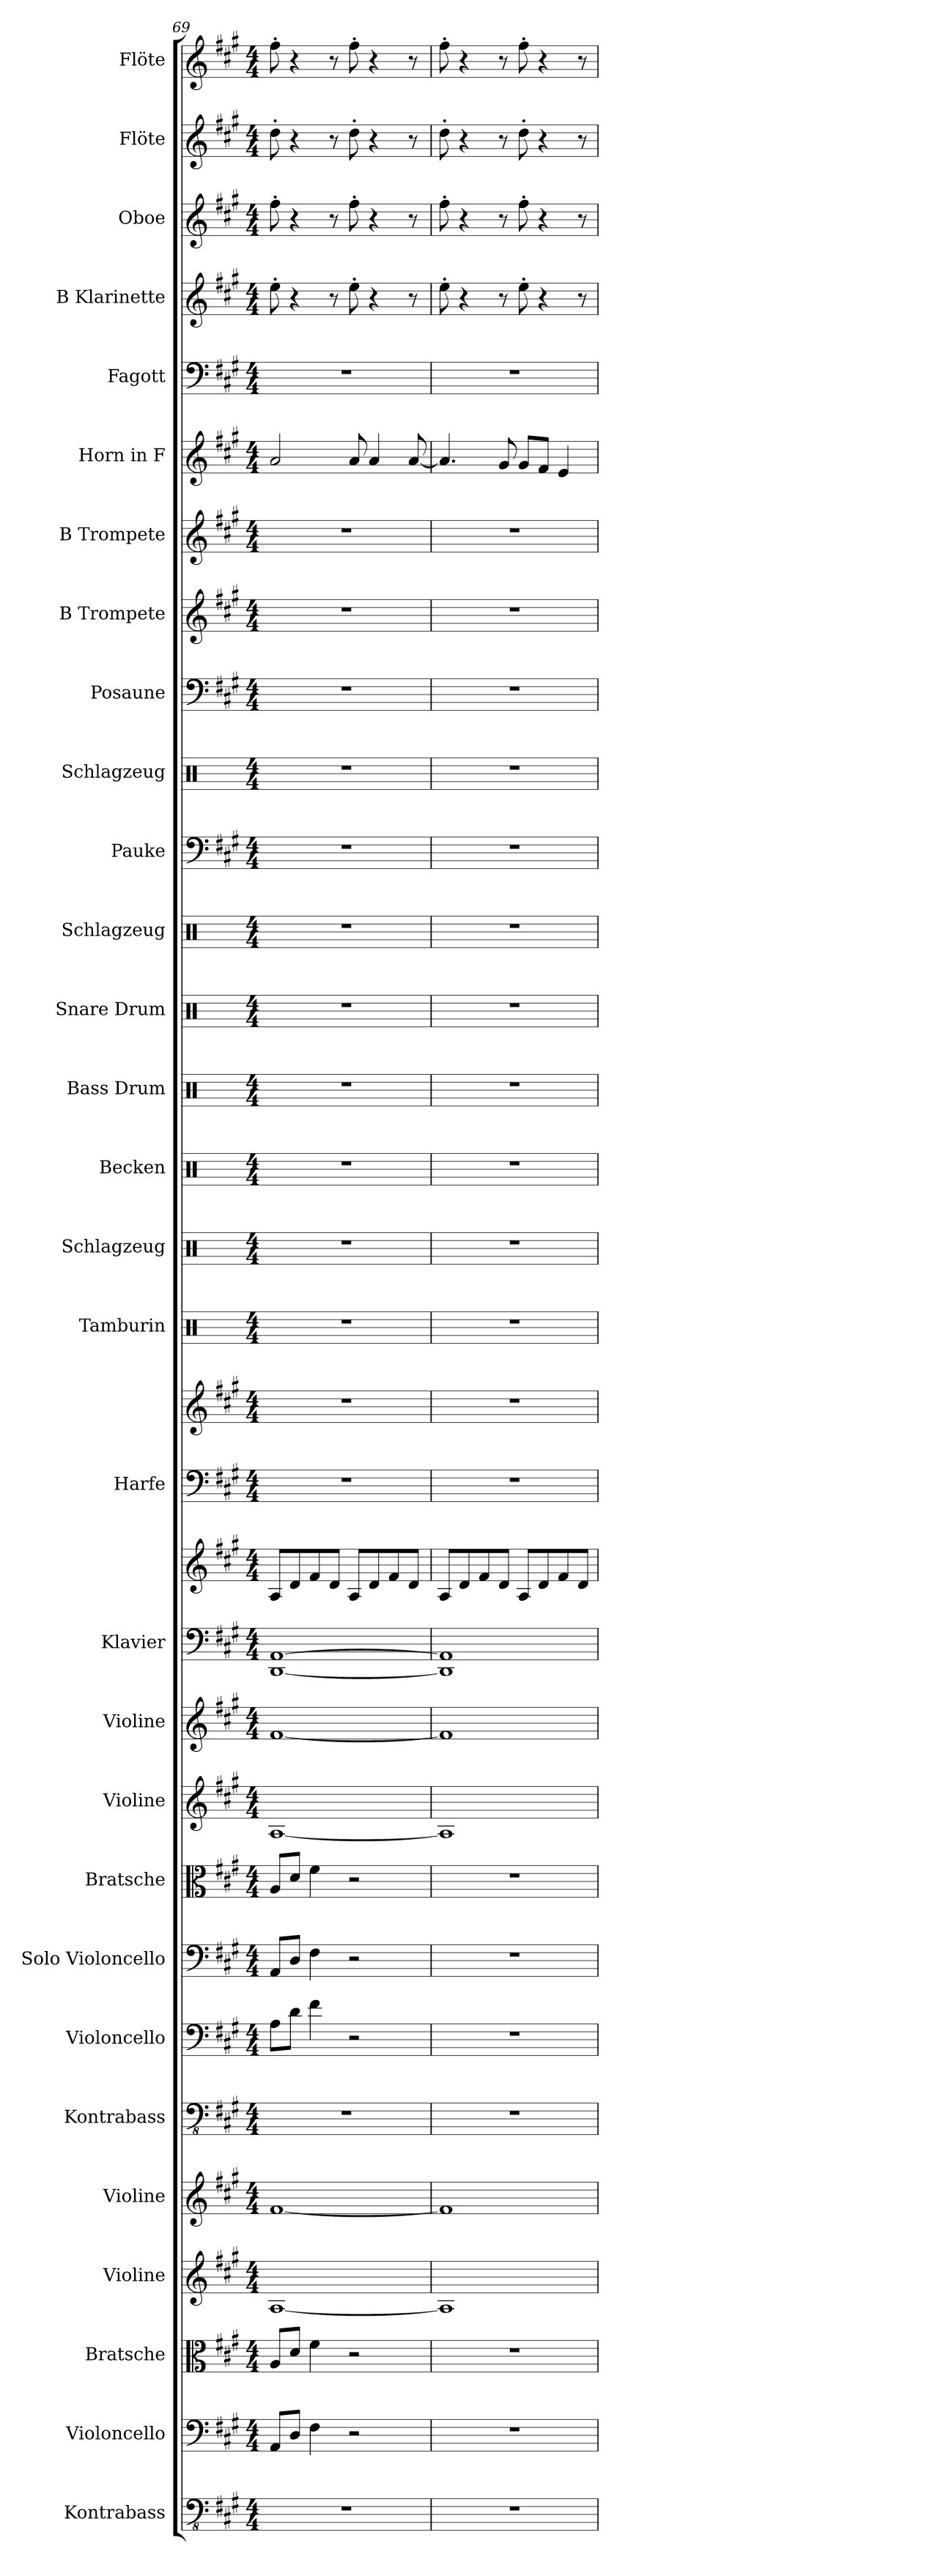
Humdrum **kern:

**kern	**kern	**kern	**kern	**kern	**kern	**kern	**kern	**kern	**kern	**kern	**kern	**kern	**kern	**kern	**kern	**kern	**kern	**kern	**kern	**kern	**kern	**kern	**kern	**kern	**kern	**kern	**kern	**kern	**kern	**kern	**kern
*part30	*part29	*part28	*part27	*part26	*part25	*part24	*part23	*part22	*part21	*part20	*part19	*part19	*part18	*part18	*part17	*part16	*part15	*part14	*part13	*part12	*part11	*part10	*part9	*part8	*part7	*part6	*part5	*part4	*part3	*part2	*part1
*staff32	*staff31	*staff30	*staff29	*staff28	*staff27	*staff26	*staff25	*staff24	*staff23	*staff22	*staff21	*staff20	*staff19	*staff18	*staff17	*staff16	*staff15	*staff14	*staff13	*staff12	*staff11	*staff10	*staff9	*staff8	*staff7	*staff6	*staff5	*staff4	*staff3	*staff2	*staff1
*I"Kontrabass	*I"Violoncello	*I"Bratsche	*I"Violine	*I"Violine	*I"Kontrabass	*I"Violoncello	*I"Solo Violoncello	*I"Bratsche	*I"Violine	*I"Violine	*I"Klavier	*	*I"Harfe	*	*I"Tamburin	*I"Schlagzeug	*I"Becken	*I"Bass Drum	*I"Snare Drum	*I"Schlagzeug	*I"Pauke	*I"Schlagzeug	*I"Posaune	*I"B Trompete	*I"B Trompete	*I"Horn in F	*I"Fagott	*I"B Klarinette	*I"Oboe	*I"Flöte	*I"Flöte
*I'Kb.	*I'Vc.	*I'Bra.	*I'Vl.	*I'Vl.	*I'Kb.	*I'Vc.	*I'Vc.	*I'Bra.	*I'Vl.	*I'Vl.	*I'Klav.	*	*I'Hrf.	*	*I'Tamb.	*I'Slzg.	*I'Bkn.	*I'B. Dr.	*I'Sn. Dr.	*I'Slzg.	*I'Pk.	*I'Slzg.	*I'Psn.	*I'B Tpt.	*I'B Tpt.	*	*I'Fgt.	*I'B Kl.	*I'Ob.	*I'Fl.	*I'Fl.
*clefFv4	*clefF4	*clefC3	*clefG2	*clefG2	*clefFv4	*clefF4	*clefF4	*clefC3	*clefG2	*clefG2	*clefF4	*clefG2	*clefF4	*clefG2	*clefX	*clefX	*clefX	*clefX	*clefX	*clefX	*clefF4	*clefX	*clefF4	*clefG2	*clefG2	*clefG2	*clefF4	*clefG2	*clefG2	*clefG2	*clefG2
*ITrd7c12	*	*	*	*	*ITrd7c12	*	*	*	*	*	*	*	*	*	*	*	*	*	*	*	*	*	*	*ITrd1c2	*ITrd1c2	*ITrd4c7	*	*ITrd1c2	*	*	*
*k[f#c#g#]	*k[f#c#g#]	*k[f#c#g#]	*k[f#c#g#]	*k[f#c#g#]	*k[f#c#g#]	*k[f#c#g#]	*k[f#c#g#]	*k[f#c#g#]	*k[f#c#g#]	*k[f#c#g#]	*k[f#c#g#]	*k[f#c#g#]	*k[f#c#g#]	*k[f#c#g#]	*k[]	*k[]	*k[]	*k[]	*k[]	*k[]	*k[f#c#g#]	*k[]	*k[f#c#g#]	*k[f#]	*k[f#]	*k[f#c#]	*k[f#c#g#]	*k[f#]	*k[f#c#g#]	*k[f#c#g#]	*k[f#c#g#]
*M4/4	*M4/4	*M4/4	*M4/4	*M4/4	*M4/4	*M4/4	*M4/4	*M4/4	*M4/4	*M4/4	*M4/4	*M4/4	*M4/4	*M4/4	*M4/4	*M4/4	*M4/4	*M4/4	*M4/4	*M4/4	*M4/4	*M4/4	*M4/4	*M4/4	*M4/4	*M4/4	*M4/4	*M4/4	*M4/4	*M4/4	*M4/4
=69	=69	=69	=69	=69	=69	=69	=69	=69	=69	=69	=69	=69	=69	=69	=69	=69	=69	=69	=69	=69	=69	=69	=69	=69	=69	=69	=69	=69	=69	=69	=69
1r	8AA/L	8A/L	[1A	[1f#	1r	8A\L	8AA/L	8A/L	[1A	[1f#	[1DD [1AA	8A/L	1r	1r	1r	1r	1r	1r	1r	1r	1r	1r	1r	1r	1r	2d/	1r	8dd'\	8ff#'\	8dd'\	8ff#'\
.	8D/J	8d/J	.	.	.	8d\J	8D/J	8d/J	.	.	.	8d/	.	.	.	.	.	.	.	.	.	.	.	.	.	.	.	4r	4r	4r	4r
.	4F#\	4f#\	.	.	.	4f#\	4F#\	4f#\	.	.	.	8f#/	.	.	.	.	.	.	.	.	.	.	.	.	.	.	.	.	.	.	.
.	.	.	.	.	.	.	.	.	.	.	.	8d/J	.	.	.	.	.	.	.	.	.	.	.	.	.	.	.	8r	8r	8r	8r
.	2r	2r	.	.	.	2r	2r	2r	.	.	.	8A/L	.	.	.	.	.	.	.	.	.	.	.	.	.	8d/	.	8dd'\	8ff#'\	8dd'\	8ff#'\
.	.	.	.	.	.	.	.	.	.	.	.	8d/	.	.	.	.	.	.	.	.	.	.	.	.	.	4d/	.	4r	4r	4r	4r
.	.	.	.	.	.	.	.	.	.	.	.	8f#/	.	.	.	.	.	.	.	.	.	.	.	.	.	.	.	.	.	.	.
.	.	.	.	.	.	.	.	.	.	.	.	8d/J	.	.	.	.	.	.	.	.	.	.	.	.	.	[8d/	.	8r	8r	8r	8r
=70	=70	=70	=70	=70	=70	=70	=70	=70	=70	=70	=70	=70	=70	=70	=70	=70	=70	=70	=70	=70	=70	=70	=70	=70	=70	=70	=70	=70	=70	=70	=70
1r	1r	1r	1A]	1f#]	1r	1r	1r	1r	1A]	1f#]	1DD] 1AA]	8A/L	1r	1r	1r	1r	1r	1r	1r	1r	1r	1r	1r	1r	1r	4.d/]	1r	8dd'\	8ff#'\	8dd'\	8ff#'\
.	.	.	.	.	.	.	.	.	.	.	.	8d/	.	.	.	.	.	.	.	.	.	.	.	.	.	.	.	4r	4r	4r	4r
.	.	.	.	.	.	.	.	.	.	.	.	8f#/	.	.	.	.	.	.	.	.	.	.	.	.	.	.	.	.	.	.	.
.	.	.	.	.	.	.	.	.	.	.	.	8d/J	.	.	.	.	.	.	.	.	.	.	.	.	.	8c#/	.	8r	8r	8r	8r
.	.	.	.	.	.	.	.	.	.	.	.	8A/L	.	.	.	.	.	.	.	.	.	.	.	.	.	8c#/L	.	8dd'\	8ff#'\	8dd'\	8ff#'\
.	.	.	.	.	.	.	.	.	.	.	.	8d/	.	.	.	.	.	.	.	.	.	.	.	.	.	8B/J	.	4r	4r	4r	4r
.	.	.	.	.	.	.	.	.	.	.	.	8f#/	.	.	.	.	.	.	.	.	.	.	.	.	.	4A/	.	.	.	.	.
.	.	.	.	.	.	.	.	.	.	.	.	8d/J	.	.	.	.	.	.	.	.	.	.	.	.	.	.	.	8r	8r	8r	8r
=	=	=	=	=	=	=	=	=	=	=	=	=	=	=	=	=	=	=	=	=	=	=	=	=	=	=	=	=	=	=	=
*-	*-	*-	*-	*-	*-	*-	*-	*-	*-	*-	*-	*-	*-	*-	*-	*-	*-	*-	*-	*-	*-	*-	*-	*-	*-	*-	*-	*-	*-	*-	*-
